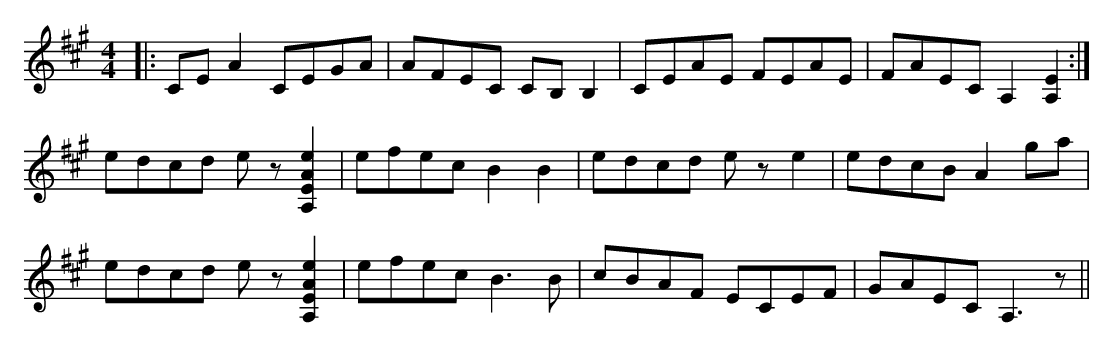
X:1
M:4/4
K:A
|: CE A2 CEGA | AFEC CB, B,2 | CEAE FEAE | FAEC A,2 [A,2E2] :|
edcd ez[A,2E2A2e2] | efec B2 B2 | edcd eze2 | edcB A2 ga |
edcd ez[A,2E2A2e2] | efec B3 B | cBAF ECEF | GAEC A,3z||
